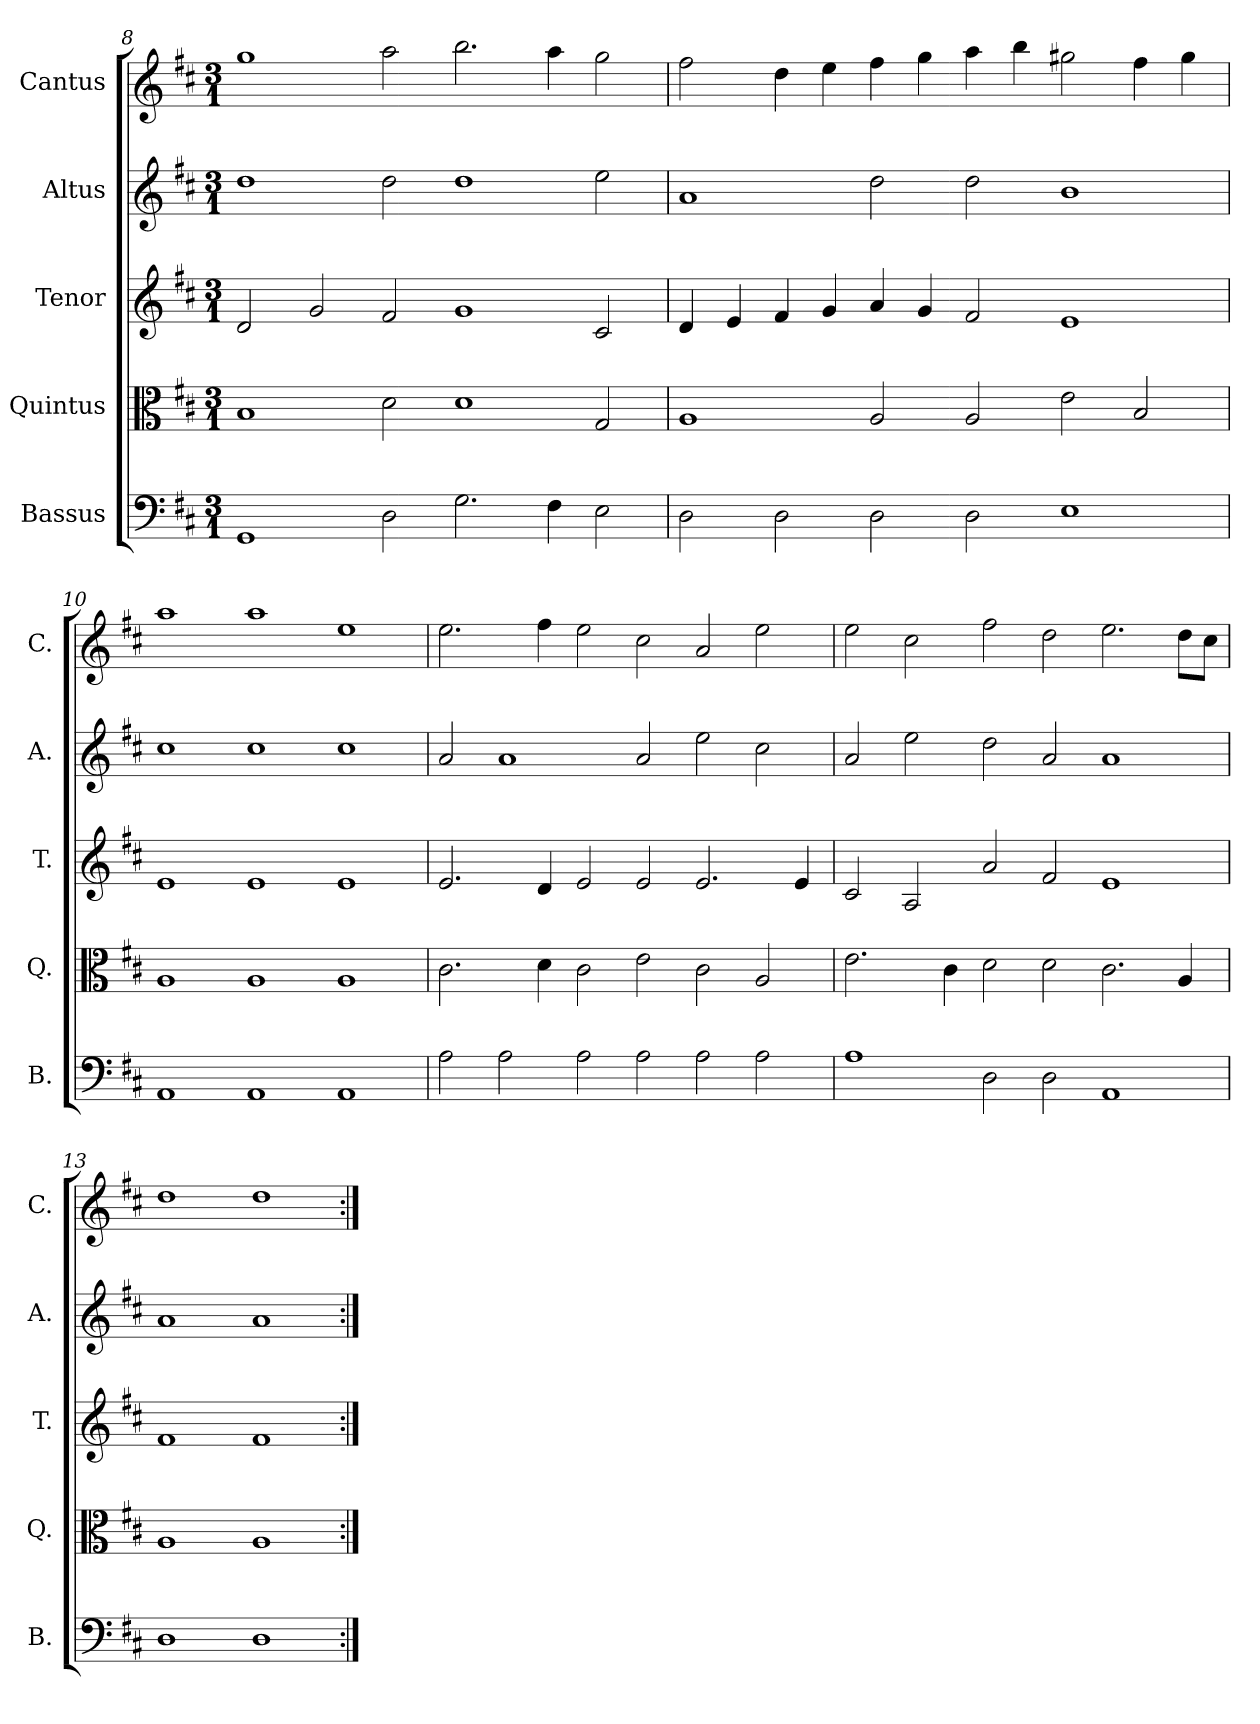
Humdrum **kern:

**kern	**kern	**kern	**kern	**kern
*part5	*part4	*part3	*part2	*part1
*staff5	*staff4	*staff3	*staff2	*staff1
*I"Bassus	*I"Quintus	*I"Tenor	*I"Altus	*I"Cantus
*I'B.	*I'Q.	*I'T.	*I'A.	*I'C.
*clefF4	*clefC3	*clefG2	*clefG2	*clefG2
*k[f#c#]	*k[f#c#]	*k[f#c#]	*k[f#c#]	*k[f#c#]
*D:	*D:	*D:	*D:	*D:
*M3/1	*M3/1	*M3/1	*M3/1	*M3/1
=8	=8	=8	=8	=8
1GG/	1B/	2d/	1dd\	1gg\
.	.	2g/	.	.
2D\	2d\	2f#/	2dd\	2aa\
2.G\	1d\	1g/	1dd\	2.bb\
4F#\	.	.	.	4aa\
2E\	2G/	2c#/	2ee\	2gg\
=9	=9	=9	=9	=9
2D\	1A/	4d/	1a/	2ff#\
.	.	4e/	.	.
2D\	.	4f#/	.	4dd\
.	.	4g/	.	4ee\
2D\	2A/	4a/	2dd\	4ff#\
.	.	4g/	.	4gg\
2D\	2A/	2f#/	2dd\	4aa\
.	.	.	.	4bb\
1E\	2e\	1e/	1b\	2gg#X\
.	2B/	.	.	4ff#\
.	.	.	.	4gg#\
=10	=10	=10	=10	=10
1AA/	1A/	1e/	1cc#\	1aa\
1AA/	1A/	1e/	1cc#\	1aa\
1AA/	1A/	1e/	1cc#\	1ee\
=11	=11	=11	=11	=11
2A\	2.c#\	2.e/	2a/	2.ee\
2A\	.	.	1a/	.
.	4d\	4d/	.	4ff#\
2A\	2c#\	2e/	.	2ee\
2A\	2e\	2e/	2a/	2cc#\
2A\	2c#\	2.e/	2ee\	2a/
2A\	2A/	.	2cc#\	2ee\
.	.	4e/	.	.
=12	=12	=12	=12	=12
1A\	2.e\	2c#/	2a/	2ee\
.	.	2A/	2ee\	2cc#\
.	4c#\	.	.	.
2D\	2d\	2a/	2dd\	2ff#\
2D\	2d\	2f#/	2a/	2dd\
1AA/	2.c#\	1e/	1a/	2.ee\
.	4A/	.	.	8dd\L
.	.	.	.	8cc#\J
=13	=13	=13	=13	=13
1D\	1A/	1f#/	1a/	1dd\
1D\	1A/	1f#/	1a/	1dd\
=:|!	=:|!	=:|!	=:|!	=:|!
*-	*-	*-	*-	*-
